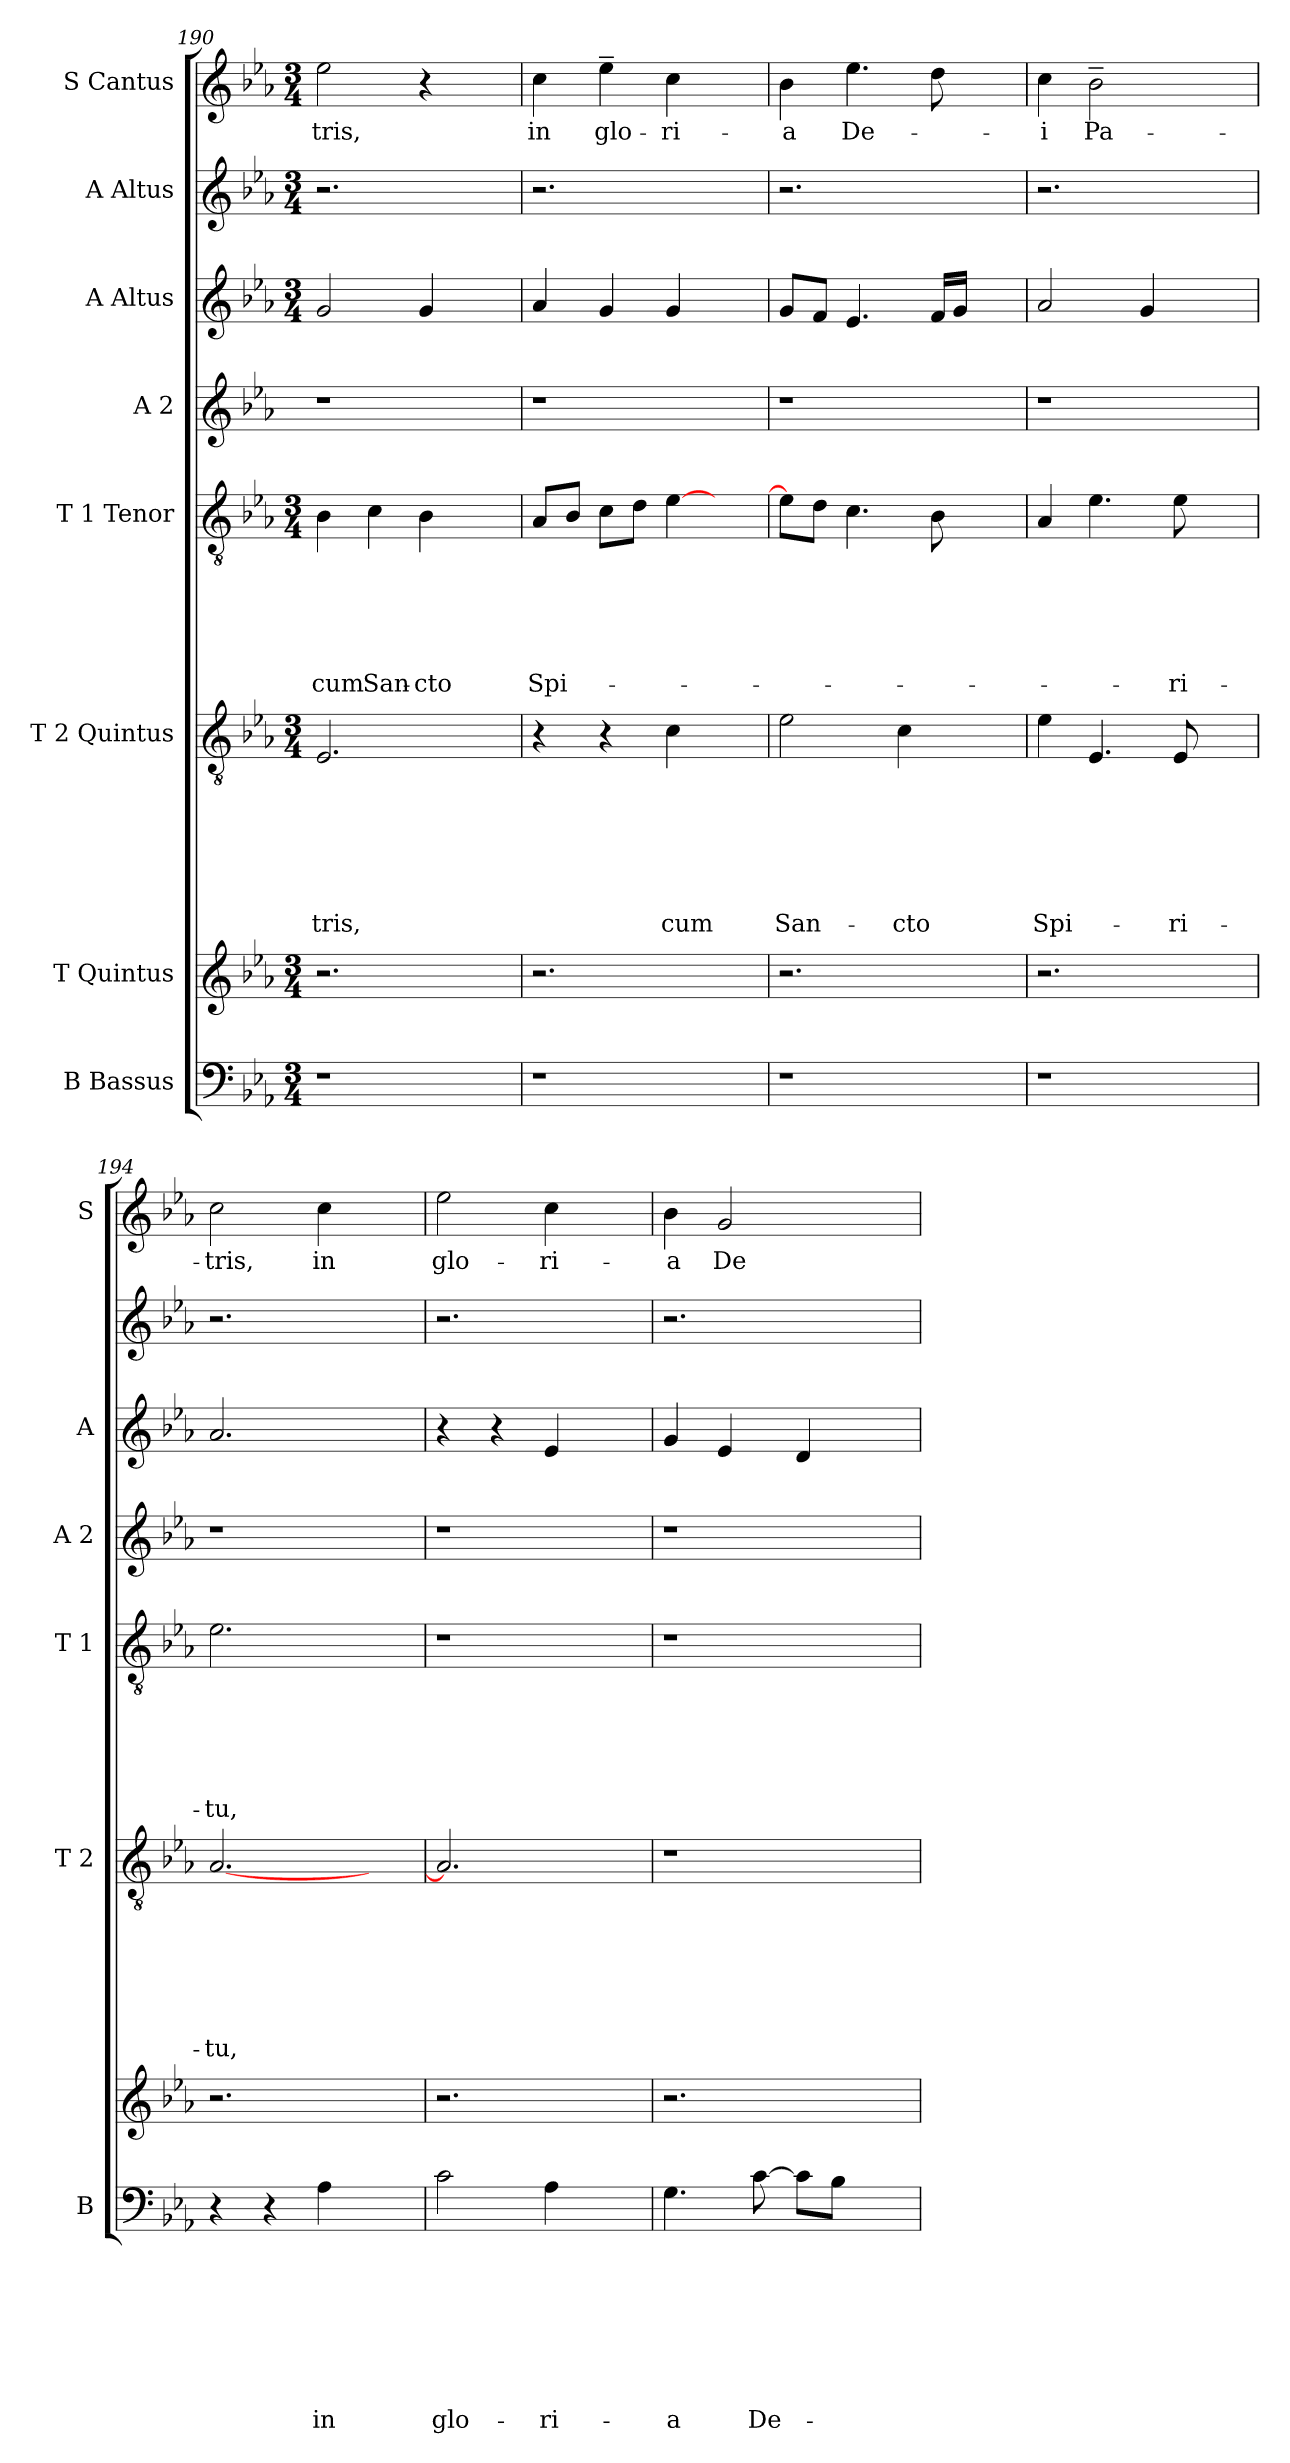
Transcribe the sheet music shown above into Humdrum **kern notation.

**kern	**text	**text	**text	**text	**text	**text	**text	**text	**kern	**kern	**text	**text	**text	**text	**text	**text	**text	**kern	**text	**text	**text	**text	**text	**text	**kern	**kern	**kern	**kern	**text
*part8	*part8	*part8	*part8	*part8	*part8	*part8	*part8	*part8	*part7	*part6	*part6	*part6	*part6	*part6	*part6	*part6	*part6	*part5	*part5	*part5	*part5	*part5	*part5	*part5	*part4	*part3	*part2	*part1	*part1
*staff8	*staff8	*staff8	*staff8	*staff8	*staff8	*staff8	*staff8	*staff8	*staff7	*staff6	*staff6	*staff6	*staff6	*staff6	*staff6	*staff6	*staff6	*staff5	*staff5	*staff5	*staff5	*staff5	*staff5	*staff5	*staff4	*staff3	*staff2	*staff1	*staff1
*I"B Bassus	*	*	*	*	*	*	*	*	*I"T Quintus	*I"T 2 Quintus	*	*	*	*	*	*	*	*I"T 1 Tenor	*	*	*	*	*	*	*I"A 2	*I"A Altus	*I"A Altus	*I"S Cantus	*
*I'B	*	*	*	*	*	*	*	*	*	*I'T 2	*	*	*	*	*	*	*	*I'T 1	*	*	*	*	*	*	*I'A 2	*I'A	*	*I'S	*
*clefF4	*	*	*	*	*	*	*	*	*clefG2	*clefGv2	*	*	*	*	*	*	*	*clefGv2	*	*	*	*	*	*	*clefG2	*clefG2	*clefG2	*clefG2	*
*k[b-e-a-]	*	*	*	*	*	*	*	*	*k[b-e-a-]	*k[b-e-a-]	*	*	*	*	*	*	*	*k[b-e-a-]	*	*	*	*	*	*	*k[b-e-a-]	*k[b-e-a-]	*k[b-e-a-]	*k[b-e-a-]	*
*E-:	*	*	*	*	*	*	*	*	*E-:	*E-:	*	*	*	*	*	*	*	*E-:	*	*	*	*	*	*	*E-:	*E-:	*E-:	*E-:	*
*M3/4	*	*	*	*	*	*	*	*	*M3/4	*M3/4	*	*	*	*	*	*	*	*M3/4	*	*	*	*	*	*	*	*M3/4	*M3/4	*M3/4	*
=190	=190	=190	=190	=190	=190	=190	=190	=190	=190	=190	=190	=190	=190	=190	=190	=190	=190	=190	=190	=190	=190	=190	=190	=190	=190	=190	=190	=190	=190
!LO:N:vis=1	!	!	!	!	!	!	!	!	!	!	!	!	!	!	!	!	!LO:LY:b	!	!	!	!	!	!	!LO:LY:b	!	!	!	!	!LO:LY:b
2.r	.	.	.	.	.	.	.	.	2.r	2.E-/	.	.	.	.	.	.	-tris,	4B-\	.	.	.	.	.	cum	1r	2g/	2.r	2ee-\	-tris,
!	!	!	!	!	!	!	!	!	!	!	!	!	!	!	!	!	!	!	!	!	!	!	!	!LO:LY:b	!	!	!	!	!
.	.	.	.	.	.	.	.	.	.	.	.	.	.	.	.	.	.	4c\	.	.	.	.	.	San-	.	.	.	.	.
!	!	!	!	!	!	!	!	!	!	!	!	!	!	!	!	!	!	!	!	!	!	!	!	!LO:LY:b	!	!	!	!	!
.	.	.	.	.	.	.	.	.	.	.	.	.	.	.	.	.	.	4B-\	.	.	.	.	.	-cto	.	4g/	.	4r	.
4ryy	.	.	.	.	.	.	.	.	4ryy	4ryy	.	.	.	.	.	.	.	4ryy	.	.	.	.	.	.	.	4ryy	4ryy	4ryy	.
=191	=191	=191	=191	=191	=191	=191	=191	=191	=191	=191	=191	=191	=191	=191	=191	=191	=191	=191	=191	=191	=191	=191	=191	=191	=191	=191	=191	=191	=191
!LO:N:vis=1	!	!	!	!	!	!	!	!	!	!	!	!	!	!	!	!	!	!	!	!	!	!	!	!LO:LY:b	!	!	!	!	!LO:LY:b
2.r	.	.	.	.	.	.	.	.	2.r	4r	.	.	.	.	.	.	.	8A-/L	.	.	.	.	.	Spi-	1r	4a-/	2.r	4cc\	in
.	.	.	.	.	.	.	.	.	.	.	.	.	.	.	.	.	.	8B-/J	.	.	.	.	.	.	.	.	.	.	.
!	!	!	!	!	!	!	!	!	!	!	!	!	!	!	!	!	!	!	!	!	!	!	!	!	!	!	!	!	!LO:LY:b
.	.	.	.	.	.	.	.	.	.	4r	.	.	.	.	.	.	.	8c\L	.	.	.	.	.	.	.	4g/	.	4ee-~>\	glo-
.	.	.	.	.	.	.	.	.	.	.	.	.	.	.	.	.	.	8d\J	.	.	.	.	.	.	.	.	.	.	.
!	!	!	!	!	!	!	!	!	!	!	!	!	!	!	!	!	!LO:LY:b	!	!	!	!	!	!	!	!	!	!	!	!LO:LY:b
.	.	.	.	.	.	.	.	.	.	4c\	.	.	.	.	.	.	cum	[>4e-\	.	.	.	.	.	.	.	4g/	.	4cc\	-ri-
4ryy	.	.	.	.	.	.	.	.	4ryy	4ryy	.	.	.	.	.	.	.	4ryy	.	.	.	.	.	.	.	4ryy	4ryy	4ryy	.
!!LO:PB:g=z
=192	=192	=192	=192	=192	=192	=192	=192	=192	=192	=192	=192	=192	=192	=192	=192	=192	=192	=192	=192	=192	=192	=192	=192	=192	=192	=192	=192	=192	=192
!LO:N:vis=1	!	!	!	!	!	!	!	!	!	!	!	!	!	!	!	!	!LO:LY:b	!	!	!	!	!	!	!	!	!	!	!	!LO:LY:b
2.r	.	.	.	.	.	.	.	.	2.r	2e-\	.	.	.	.	.	.	San-	8e-\L]	.	.	.	.	.	.	1r	8g/L	2.r	4b-\	-a
.	.	.	.	.	.	.	.	.	.	.	.	.	.	.	.	.	.	8d\J	.	.	.	.	.	.	.	8f/J	.	.	.
!	!	!	!	!	!	!	!	!	!	!	!	!	!	!	!	!	!	!	!	!	!	!	!	!	!	!	!	!	!LO:LY:b
.	.	.	.	.	.	.	.	.	.	.	.	.	.	.	.	.	.	4.c\	.	.	.	.	.	.	.	4.e-/	.	4.ee-\	De-
!	!	!	!	!	!	!	!	!	!	!	!	!	!	!	!	!	!LO:LY:b	!	!	!	!	!	!	!	!	!	!	!	!
.	.	.	.	.	.	.	.	.	.	4c\	.	.	.	.	.	.	-cto	.	.	.	.	.	.	.	.	.	.	.	.
.	.	.	.	.	.	.	.	.	.	.	.	.	.	.	.	.	.	8B-\	.	.	.	.	.	.	.	16f/LL	.	8dd\	.
.	.	.	.	.	.	.	.	.	.	.	.	.	.	.	.	.	.	.	.	.	.	.	.	.	.	16g/JJ	.	.	.
4ryy	.	.	.	.	.	.	.	.	4ryy	4ryy	.	.	.	.	.	.	.	4ryy	.	.	.	.	.	.	.	4ryy	4ryy	4ryy	.
=193	=193	=193	=193	=193	=193	=193	=193	=193	=193	=193	=193	=193	=193	=193	=193	=193	=193	=193	=193	=193	=193	=193	=193	=193	=193	=193	=193	=193	=193
!LO:N:vis=1	!	!	!	!	!	!	!	!	!	!	!	!	!	!	!	!	!LO:LY:b	!	!	!	!	!	!	!	!	!	!	!	!LO:LY:b
2.r	.	.	.	.	.	.	.	.	2.r	4e-\	.	.	.	.	.	.	Spi-	4A-/	.	.	.	.	.	.	1r	2a-/	2.r	4cc\	-i
!	!	!	!	!	!	!	!	!	!	!	!	!	!	!	!	!	!	!	!	!	!	!	!	!	!	!	!	!	!LO:LY:b
.	.	.	.	.	.	.	.	.	.	4.E-/	.	.	.	.	.	.	.	4.e-\	.	.	.	.	.	.	.	.	.	2b-~>\	Pa-
.	.	.	.	.	.	.	.	.	.	.	.	.	.	.	.	.	.	.	.	.	.	.	.	.	.	4g/	.	.	.
!	!	!	!	!	!	!	!	!	!	!	!	!	!	!	!	!	!LO:LY:b	!	!	!	!	!	!	!LO:LY:b	!	!	!	!	!
.	.	.	.	.	.	.	.	.	.	8E-/	.	.	.	.	.	.	-ri-	8e-\	.	.	.	.	.	-ri-	.	.	.	.	.
4ryy	.	.	.	.	.	.	.	.	4ryy	4ryy	.	.	.	.	.	.	.	4ryy	.	.	.	.	.	.	.	4ryy	4ryy	4ryy	.
=194	=194	=194	=194	=194	=194	=194	=194	=194	=194	=194	=194	=194	=194	=194	=194	=194	=194	=194	=194	=194	=194	=194	=194	=194	=194	=194	=194	=194	=194
!	!	!	!	!	!	!	!	!	!	!	!	!	!	!	!	!	!LO:LY:b	!	!	!	!	!	!	!LO:LY:b	!	!	!	!	!LO:LY:b
4r	.	.	.	.	.	.	.	.	2.r	[<2.A-/	.	.	.	.	.	.	-tu,	2.e-\	.	.	.	.	.	-tu,	1r	2.a-/	2.r	2cc\	-tris,
4r	.	.	.	.	.	.	.	.	.	.	.	.	.	.	.	.	.	.	.	.	.	.	.	.	.	.	.	.	.
!	!	!	!	!	!	!	!	!LO:LY:b	!	!	!	!	!	!	!	!	!	!	!	!	!	!	!	!	!	!	!	!	!LO:LY:b
4A-\	.	.	.	.	.	.	.	in	.	.	.	.	.	.	.	.	.	.	.	.	.	.	.	.	.	.	.	4cc\	in
4ryy	.	.	.	.	.	.	.	.	4ryy	4ryy	.	.	.	.	.	.	.	4ryy	.	.	.	.	.	.	.	4ryy	4ryy	4ryy	.
=195	=195	=195	=195	=195	=195	=195	=195	=195	=195	=195	=195	=195	=195	=195	=195	=195	=195	=195	=195	=195	=195	=195	=195	=195	=195	=195	=195	=195	=195
!	!	!	!	!	!	!	!	!LO:LY:b	!	!	!	!	!	!	!	!	!	!LO:N:vis=1	!	!	!	!	!	!	!	!	!	!	!LO:LY:b
2c\	.	.	.	.	.	.	.	glo-	2.r	2.A-/]	.	.	.	.	.	.	.	2.r	.	.	.	.	.	.	1r	4r	2.r	2ee-\	glo-
.	.	.	.	.	.	.	.	.	.	.	.	.	.	.	.	.	.	.	.	.	.	.	.	.	.	4r	.	.	.
!	!	!	!	!	!	!	!	!LO:LY:b	!	!	!	!	!	!	!	!	!	!	!	!	!	!	!	!	!	!	!	!	!LO:LY:b
4A-\	.	.	.	.	.	.	.	-ri-	.	.	.	.	.	.	.	.	.	.	.	.	.	.	.	.	.	4e-/	.	4cc\	-ri-
4ryy	.	.	.	.	.	.	.	.	4ryy	4ryy	.	.	.	.	.	.	.	4ryy	.	.	.	.	.	.	.	4ryy	4ryy	4ryy	.
=196	=196	=196	=196	=196	=196	=196	=196	=196	=196	=196	=196	=196	=196	=196	=196	=196	=196	=196	=196	=196	=196	=196	=196	=196	=196	=196	=196	=196	=196
!	!	!	!	!	!	!	!	!LO:LY:b	!	!LO:N:vis=1	!	!	!	!	!	!	!	!LO:N:vis=1	!	!	!	!	!	!	!	!	!	!	!LO:LY:b
4.G\	.	.	.	.	.	.	.	-a	2.r	2.r	.	.	.	.	.	.	.	2.r	.	.	.	.	.	.	1r	4g/	2.r	4b-\	-a
!	!	!	!	!	!	!	!	!	!	!	!	!	!	!	!	!	!	!	!	!	!	!	!	!	!	!	!	!	!LO:LY:b
.	.	.	.	.	.	.	.	.	.	.	.	.	.	.	.	.	.	.	.	.	.	.	.	.	.	4e-/	.	2g/	De-
!	!	!	!	!	!	!	!	!LO:LY:b	!	!	!	!	!	!	!	!	!	!	!	!	!	!	!	!	!	!	!	!	!
[>8c\	.	.	.	.	.	.	.	De-	.	.	.	.	.	.	.	.	.	.	.	.	.	.	.	.	.	.	.	.	.
8c\L]	.	.	.	.	.	.	.	.	.	.	.	.	.	.	.	.	.	.	.	.	.	.	.	.	.	4d/	.	.	.
8B-\J	.	.	.	.	.	.	.	.	.	.	.	.	.	.	.	.	.	.	.	.	.	.	.	.	.	.	.	.	.
4ryy	.	.	.	.	.	.	.	.	4ryy	4ryy	.	.	.	.	.	.	.	4ryy	.	.	.	.	.	.	.	4ryy	4ryy	4ryy	.
=	=	=	=	=	=	=	=	=	=	=	=	=	=	=	=	=	=	=	=	=	=	=	=	=	=	=	=	=	=
*-	*-	*-	*-	*-	*-	*-	*-	*-	*-	*-	*-	*-	*-	*-	*-	*-	*-	*-	*-	*-	*-	*-	*-	*-	*-	*-	*-	*-	*-
